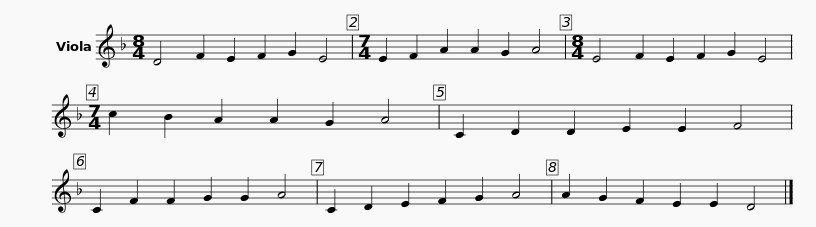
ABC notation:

X:1
L:1/8
M:8/4
I:linebreak $
K:F
V:1 treble
V:1
 D4 F2 E2 F2 G2 E4 |[M:7/4] E2 F2 A2 A2 G2 A4 |[M:8/4] E4 F2 E2 F2 G2 E4 |[M:7/4] c2 B2 A2 A2 G2 A4 | C2 D2 D2 E2 E2 F4 | %5
 C2 F2 F2 G2 G2 A4 |$ C2 D2 E2 F2 G2 A4 | A2 G2 F2 E2 E2 D4 |] %8
